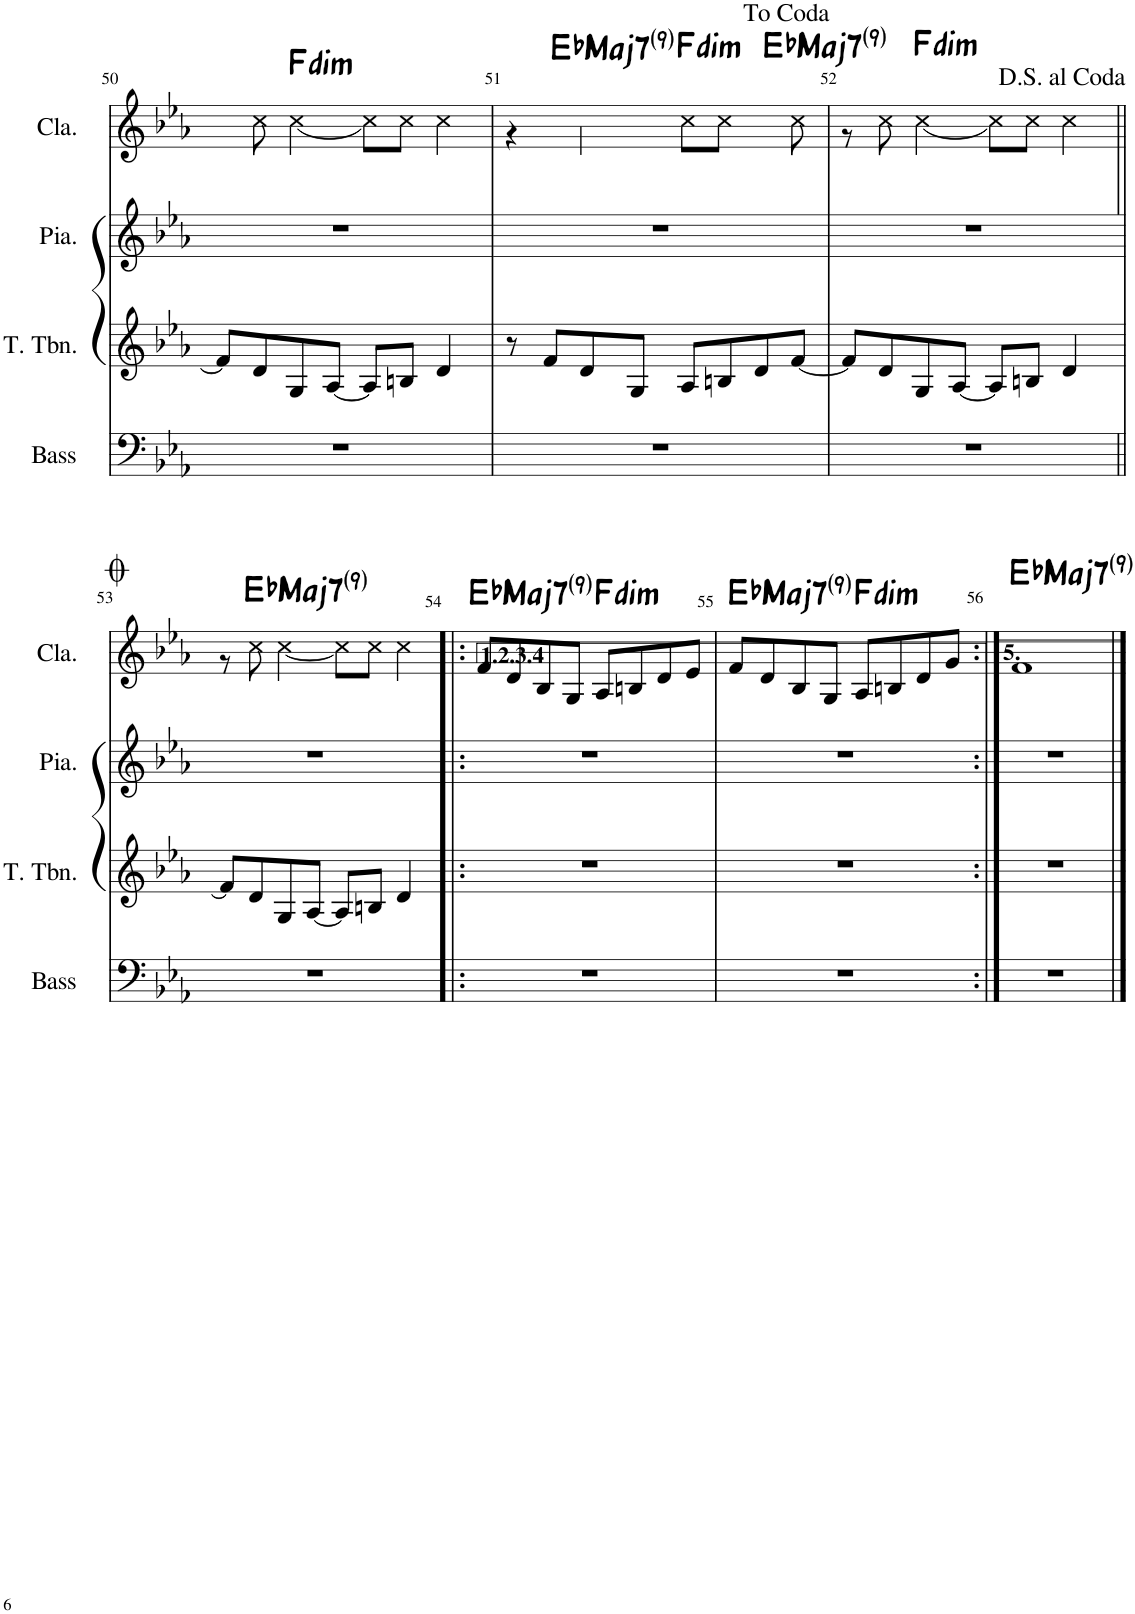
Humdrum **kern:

**kern	**kern	**kern	**kern	**harte
*part4	*part3	*part2	*part1	*part1
*staff4	*staff3	*staff2	*staff1	*
*I"Basse acoustique	*I"Trombone ténor	*I"Piano	*I"Clavecin	*
*I'Bass	*	*I'Pia.	*I'Cla.	*
!!LO:PB:g=z
*clefF4	*clefG2	*clefG2	*clefG2	*
*k[b-e-a-]	*k[b-e-a-]	*k[b-e-a-]	*k[b-e-a-]	*
*M4/4	*M4/4	*M4/4	*M4/4	*
=50	=50	=50	=50	=50
*	*	*	*^	*
1r	8f/L]	1r	1ryy	8ryy	.
.	8d/	.	.	8cc\	.
!	!	!	!	!	!LO:H:kt=dim
.	8G/	.	.	[4cc\	F:dim
.	[8A-/J	.	.	.	.
.	8A-/L]	.	.	8cc\L]	.
.	8Bn/J	.	.	8cc\J	.
.	4d/	.	.	4cc\	.
=51	=51	=51	=51	=51	=51
1r	8r	1r	4ryy	4r	.
.	8f/L	.	.	.	.
!	!	!	!	!	!LO:H:kt=Maj7
.	8d/	.	4ryy	4cc\	Eb:maj7(9)
.	8G/J	.	.	.	.
!	!	!	!	!	!LO:H:kt=dim
.	8A-/L	.	2ryy	8cc\L	F:dim
.	8Bn/	.	.	8cc\J	.
.	8d/	.	.	8ryy	.
!	!	!	!	!	!LO:H:kt=Maj7
.	[8f/J	.	.	8cc\	Eb:maj7(9)
=52	=52	=52	=52	=52	=52
1r	8f/L]	1r	1ryy	8r	.
.	8d/	.	.	8cc\	.
!	!	!	!	!	!LO:H:kt=dim
.	8G/	.	.	[4cc\	F:dim
.	[8A-/J	.	.	.	.
.	8A-/L]	.	.	8cc\L]	.
.	8Bn/J	.	.	8cc\J	.
.	4d/	.	.	4cc\	.
!!LO:LB:g=z	!!
=53||	=53||	=53||	=53||	=53||	=53||
.	[qf	.	.	.	.
1r	8f/L]	1r	1ryy	8r	.
!	!	!	!	!	!LO:H:kt=Maj7
.	8d/	.	.	8cc\	Eb:maj7(9)
.	8G/	.	.	[4cc\	.
.	[8A-/J	.	.	.	.
.	8A-/L]	.	.	8cc\L]	.
.	8Bn/J	.	.	8cc\J	.
.	4d/	.	.	4cc\	.
=54!|:	=54!|:	=54!|:	=54!|:	=54!|:	=54!|:
!	!	!	!	!	!LO:H:kt=Maj7
*	*	*	*v	*v	*
1r	1r	1r	8f/L	Eb:maj7(9)
.	.	.	8d/	.
.	.	.	8B-/	.
.	.	.	8G/J	.
!	!	!	!	!LO:H:kt=dim
.	.	.	8A-/L	F:dim
.	.	.	8Bn/	.
.	.	.	8d/	.
.	.	.	8e-/J	.
=55	=55	=55	=55	=55
!	!	!	!	!LO:H:kt=Maj7
1r	1r	1r	8f/L	Eb:maj7(9)
.	.	.	8d/	.
.	.	.	8B-/	.
.	.	.	8G/J	.
!	!	!	!	!LO:H:kt=dim
.	.	.	8A-/L	F:dim
.	.	.	8Bn/	.
.	.	.	8d/	.
.	.	.	8g/J	.
=56:|!	=56:|!	=56:|!	=56:|!	=56:|!
!	!	!	!	!LO:H:kt=Maj7
1r	1r	1r	1f	Eb:maj7(9)
==	==	==	==	==
*-	*-	*-	*-	*-
